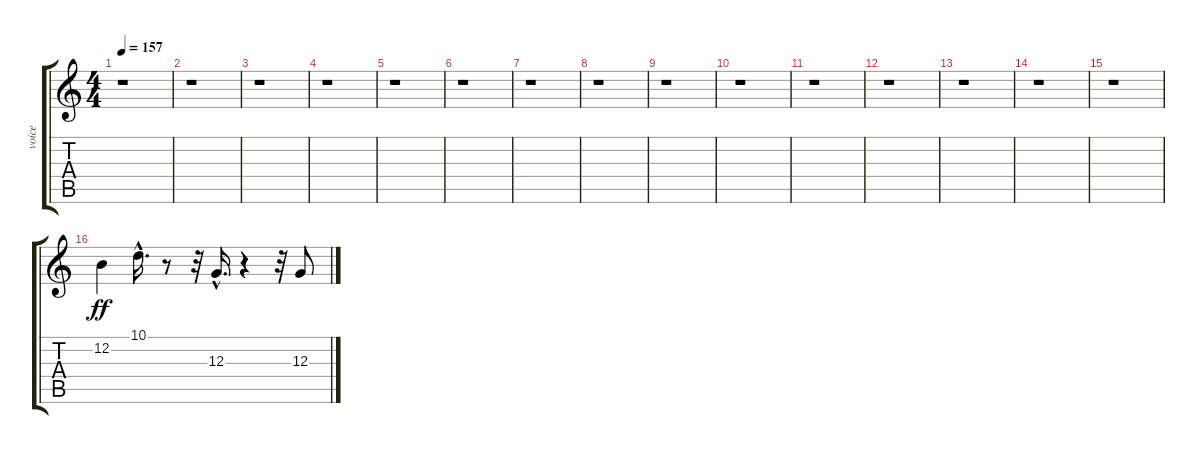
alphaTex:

\track ("voice   " "voice   ") {instrument lead6voice}
\staff {score tabs}
\tuning (E4 B3 G3 D3 A2 E2) {hide}
\ts (4 4)
\tempo 157
\clef g2
\ks c
r.1{dy ff} |
r.1 |
r.1 |
r.1 |
r.1 |
r.1 |
r.1 |
r.1 |
r.1 |
r.1 |
r.1 |
r.1 |
r.1 |
r.1 |
r.1 |
12.2.4 10.1{hac}.16{d} r.8 r.32 12.3{hac}.16{d} r.4 r.32 12.3.8
